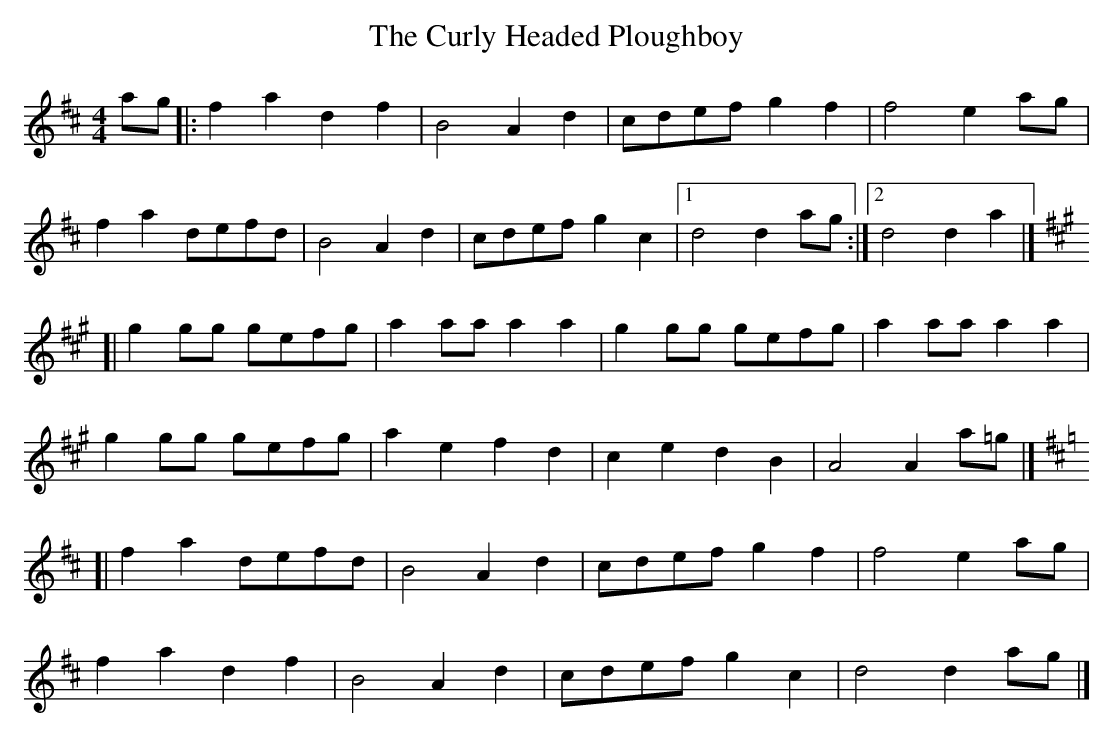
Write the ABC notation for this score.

X:1
T:Curly Headed Ploughboy, The
M:4/4
L:1/8
K:Dmaj
ag |: f2a2 d2f2 | B4 A2d2 | cdef g2f2 | f4 e2ag |
f2a2 defd | B4 A2d2 | cdef g2c2 |1 d4 d2ag :|2 d4 d2a2 |]
K:A
[| g2gg gefg | a2aa a2a2 | g2gg gefg | a2aa a2a2 |
g2gg gefg | a2e2 f2d2 | c2e2 d2B2 | A4 A2a=g |]
K:D
[| f2a2 defd | B4 A2d2 | cdef g2f2 | f4 e2ag |
f2a2 d2f2 | B4 A2d2 | cdef g2c2 | d4 d2ag |]
